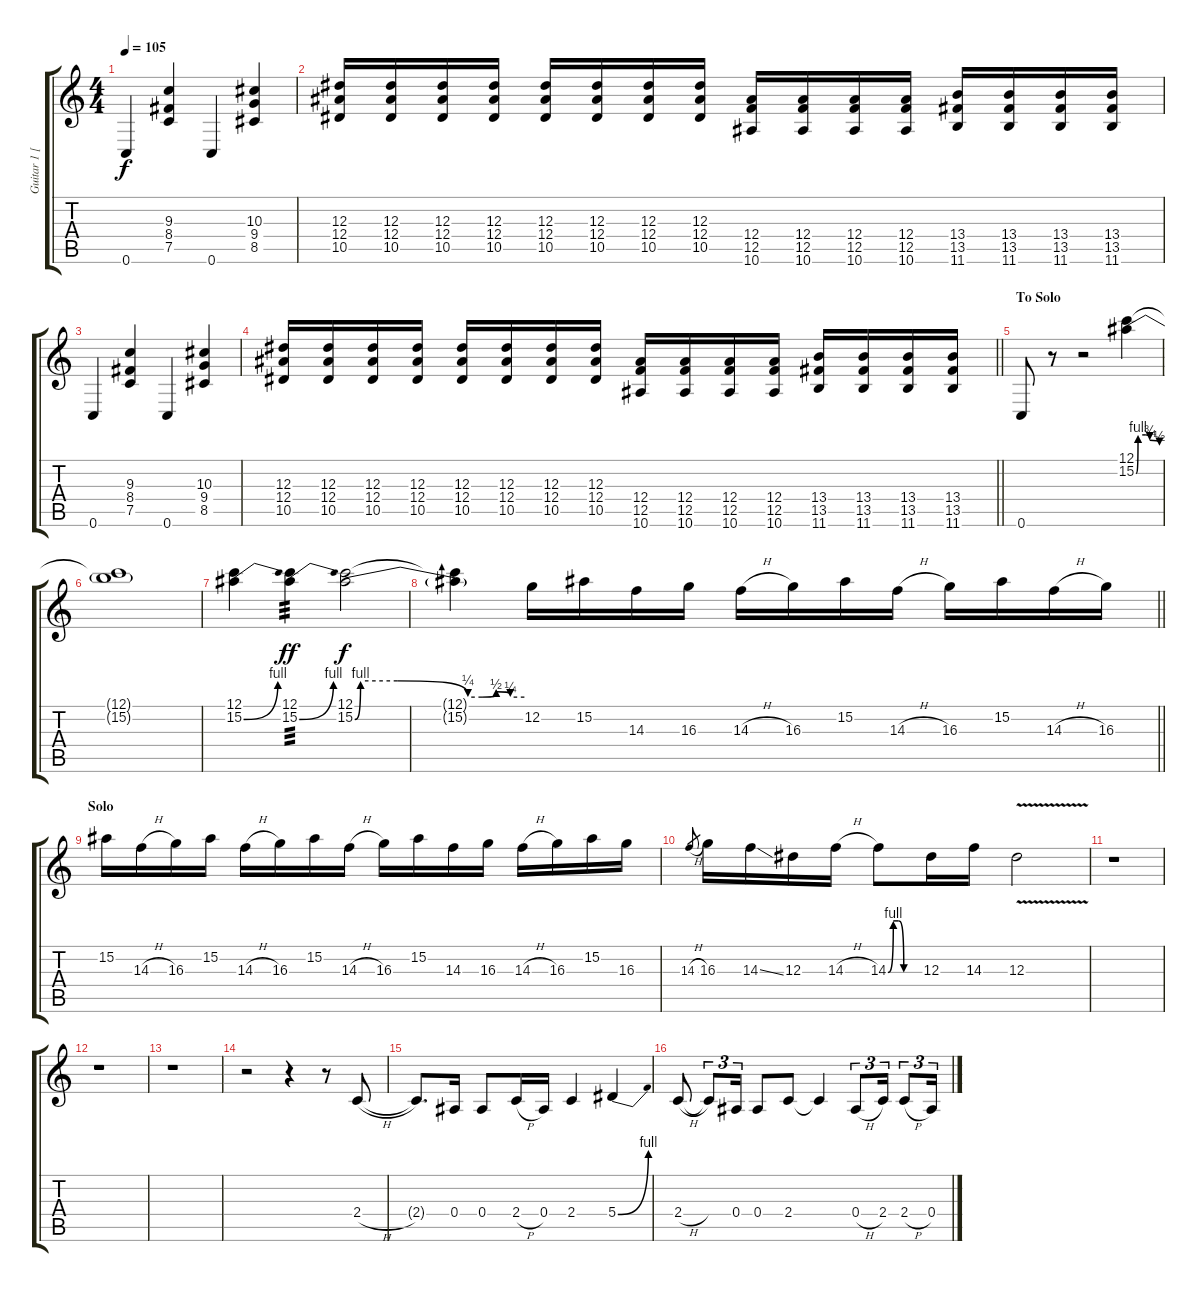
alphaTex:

\track ("Guitar 1 [Josh Homme]" "Guitar 1 [") {instrument overdrivenguitar}
\staff {score tabs}
\tuning (C4 G3 Eb3 Bb2 F2 C2) {hide}
\ts (4 4)
\tempo 105
\clef g2
\ks c
0.6.4{dy f} (9.3 8.4 7.5).4 0.6.4 (10.3 9.4 8.5).4 |
(12.3 12.4 10.5).16 (12.3 12.4 10.5).16 (12.3 12.4 10.5).16 (12.3 12.4 10.5).16 (12.3 12.4 10.5).16 (12.3 12.4 10.5).16 (12.3 12.4 10.5).16 (12.3 12.4 10.5).16 (12.4 12.5 10.6).16 (12.4 12.5 10.6).16 (12.4 12.5 10.6).16 (12.4 12.5 10.6).16 (13.4 13.5 11.6).16 (13.4 13.5 11.6).16 (13.4 13.5 11.6).16 (13.4 13.5 11.6).16 |
0.6.4 (9.3 8.4 7.5).4 0.6.4 (10.3 9.4 8.5).4 |
\barLineRight lightlight
(12.3 12.4 10.5).16 (12.3 12.4 10.5).16 (12.3 12.4 10.5).16 (12.3 12.4 10.5).16 (12.3 12.4 10.5).16 (12.3 12.4 10.5).16 (12.3 12.4 10.5).16 (12.3 12.4 10.5).16 (12.4 12.5 10.6).16 (12.4 12.5 10.6).16 (12.4 12.5 10.6).16 (12.4 12.5 10.6).16 (13.4 13.5 11.6).16 (13.4 13.5 11.6).16 (13.4 13.5 11.6).16 (13.4 13.5 11.6).16 |
\section ("" "To Solo")
0.6.8{volume 13} r.8 r.2 (12.1 15.2{be (custom 0 0 5 4 25 4 35 3 60 2)}).4 |
(12.1{t} 15.2{t}).1 |
(12.1 15.2{be (bend 0 0 60 4)}).4 (12.1 15.2{be (bend 0 0 60 4)}).4{tp 3 dy ff} (12.1 15.2{be (custom 0 0 2 4 15 4 40 1 45 1 50 2 55 1 60 1)}).2{dy f} |
\barLineRight lightlight
(12.1{t} 15.2{t}).4 12.2.16 15.2.16 14.3.16 16.3.16 14.3{h}.16 16.3.16 15.2.16 14.3{h}.16 16.3.16 15.2.16 14.3{h}.16 16.3.16 |
\section ("" "Solo")
15.2.16 14.3{h}.16 16.3.16 15.2.16 14.3{h}.16 16.3.16 15.2.16 14.3{h}.16 16.3.16 15.2.16 14.3.16 16.3.16 14.3{h}.16 16.3.16 15.2.16 16.3.16 |
14.3{h}.8{gr} 16.3.16 14.3{ss}.16 12.3.16 14.3{h}.16 14.3{be (custom 0 0 10 4 20 4 30 0 60 0)}.8 12.3.16 14.3.16 12.3{v}.2 |
r.1 |
r.1 |
r.1 |
r.2 r.4 r.8 2.4{h}.8 |
2.4{t}.8{d} 0.4.16 0.4.8 2.4{h}.16 0.4.16 2.4.4 5.4{be (bend 0 0 60 4)}.4 |
2.4{h}.8 2.4{t}.8{tu (3 2)} 0.4.16{tu (3 2)} 0.4.8 2.4.8 2.4{t}.4 0.4{h}.8{tu (3 2)} 2.4.16{tu (3 2)} 2.4{h}.8{tu (3 2)} 0.4.16{tu (3 2)}
